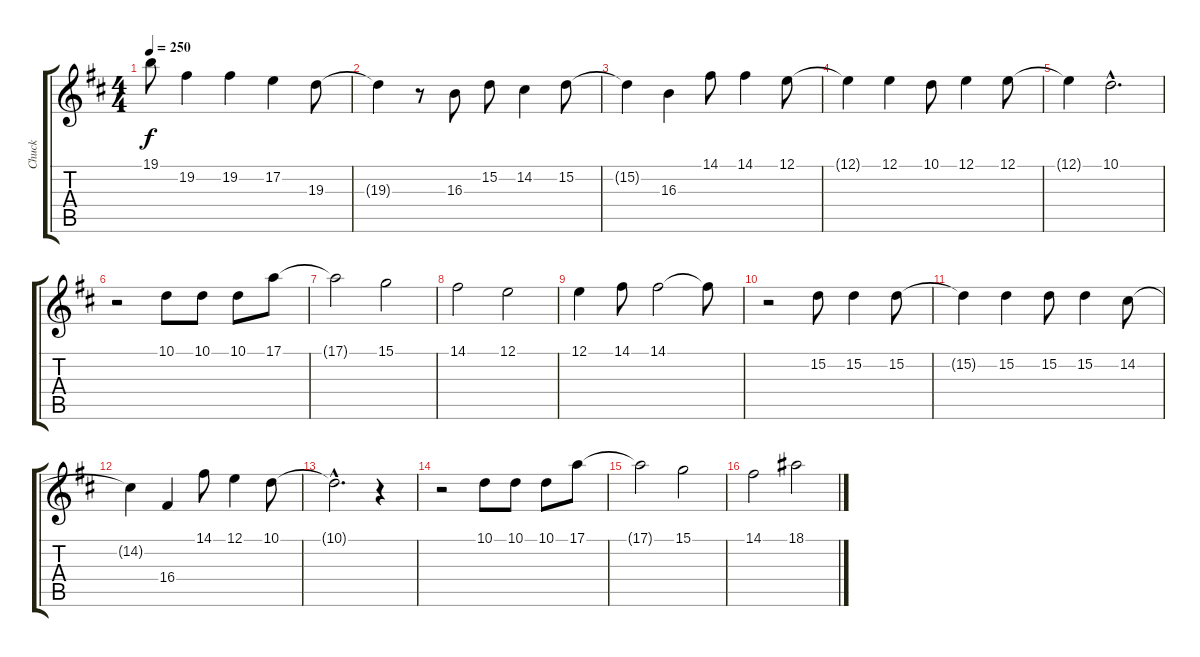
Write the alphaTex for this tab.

\track ("Chuck" "Chuck") {instrument violin}
\staff {score tabs}
\tuning (E4 B3 G3 D3 A2 E2) {hide}
\ts (4 4)
\tempo 250
\clef g2
\ks d
19.1.8{dy f} 19.2.4 19.2.4 17.2.4 19.3.8 |
19.3{t}.4 r.8 16.3.8 15.2.8 14.2.4 15.2.8 |
15.2{t}.4 16.3.4 14.1.8 14.1.4 12.1.8 |
12.1{t}.4 12.1.4 10.1.8 12.1.4 12.1.8 |
12.1{t}.4 10.1{hac}.2{d} |
r.2 10.1.8 10.1.8 10.1.8 17.1.8 |
17.1{t}.2 15.1.2 |
14.1.2 12.1.2 |
12.1.4 14.1.8 14.1.2 14.1{t}.8 |
r.2 15.2.8 15.2.4 15.2.8 |
15.2{t}.4 15.2.4 15.2.8 15.2.4 14.2.8 |
14.2{t}.4 16.4.4 14.1.8 12.1.4 10.1.8 |
10.1{hac t}.2{d} r.4 |
r.2 10.1.8 10.1.8 10.1.8 17.1.8 |
17.1{t}.2 15.1.2 |
14.1.2 18.1.2
